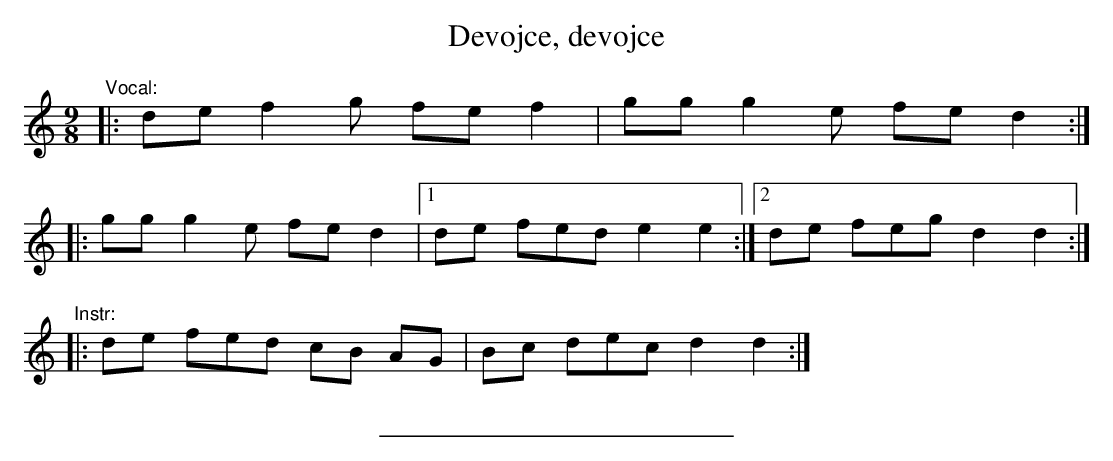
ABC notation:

X:1
T: Devojce, devojce
M: 9/8
L: 1/8
K: Ddor
"Vocal:"\
|: de f2g fe f2 | gg g2e fe d2 :|
|: gg g2e fe d2 |1 de fed e2 e2 :|2 de feg d2 d2 :|
"Instr:"\
|: de fed cB AG | Bc dec d2 d2 :|
